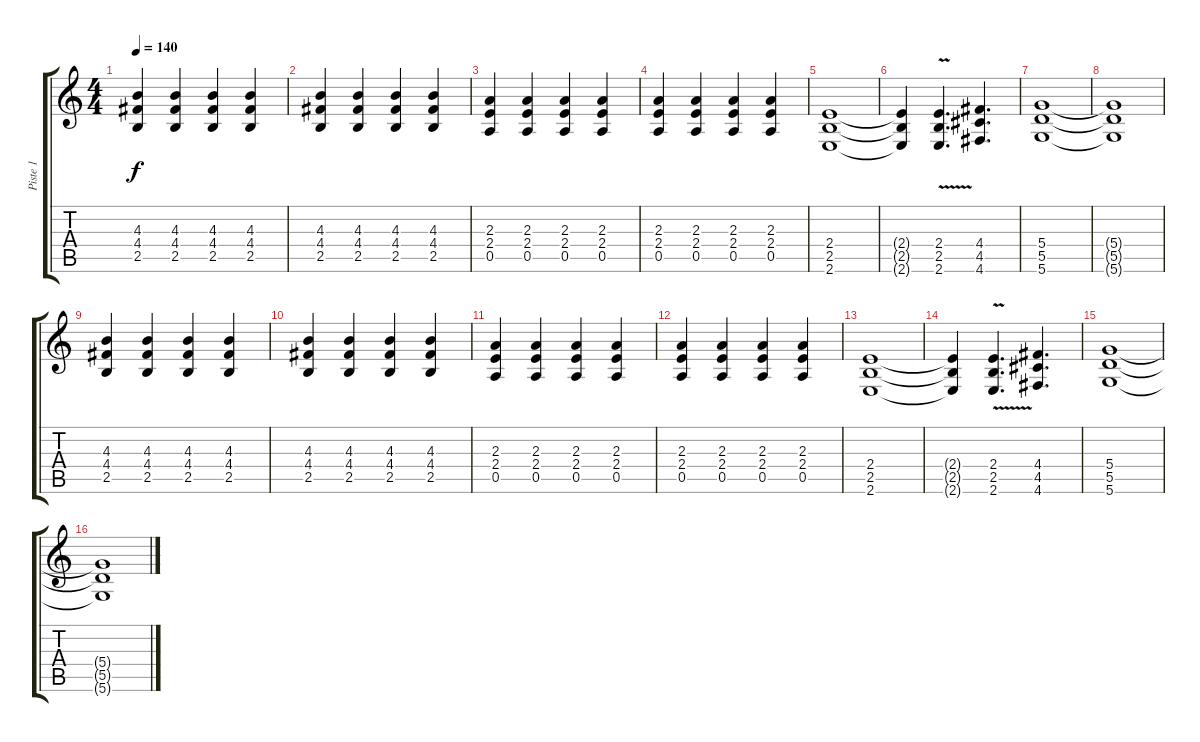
\track ("Piste 1" "Piste 1") {instrument acousticguitarsteel}
\staff {score tabs}
\tuning (E4 B3 G3 D3 A2 D2) {hide}
\ts (4 4)
\tempo 140
\clef g2
\ks c
(4.3 4.4 2.5).4{dy f} (4.3 4.4 2.5).4 (4.3 4.4 2.5).4 (4.3 4.4 2.5).4 |
(4.3 4.4 2.5).4 (4.3 4.4 2.5).4 (4.3 4.4 2.5).4 (4.3 4.4 2.5).4 |
(2.3 2.4 0.5).4 (2.3 2.4 0.5).4 (2.3 2.4 0.5).4 (2.3 2.4 0.5).4 |
(2.3 2.4 0.5).4 (2.3 2.4 0.5).4 (2.3 2.4 0.5).4 (2.3 2.4 0.5).4 |
(2.4 2.5 2.6).1 |
(2.4{t} 2.5{t} 2.6{t}).4 (2.4 2.5 2.6{v}).4{d} (4.4 4.5 4.6).4{d} |
(5.4 5.5 5.6).1 |
(5.4{t} 5.5{t} 5.6{t}).1 |
(4.3 4.4 2.5).4 (4.3 4.4 2.5).4 (4.3 4.4 2.5).4 (4.3 4.4 2.5).4 |
(4.3 4.4 2.5).4 (4.3 4.4 2.5).4 (4.3 4.4 2.5).4 (4.3 4.4 2.5).4 |
(2.3 2.4 0.5).4 (2.3 2.4 0.5).4 (2.3 2.4 0.5).4 (2.3 2.4 0.5).4 |
(2.3 2.4 0.5).4 (2.3 2.4 0.5).4 (2.3 2.4 0.5).4 (2.3 2.4 0.5).4 |
(2.4 2.5 2.6).1 |
(2.4{t} 2.5{t} 2.6{t}).4 (2.4 2.5 2.6{v}).4{d} (4.4 4.5 4.6).4{d} |
(5.4 5.5 5.6).1 |
(5.4{t} 5.5{t} 5.6{t}).1
